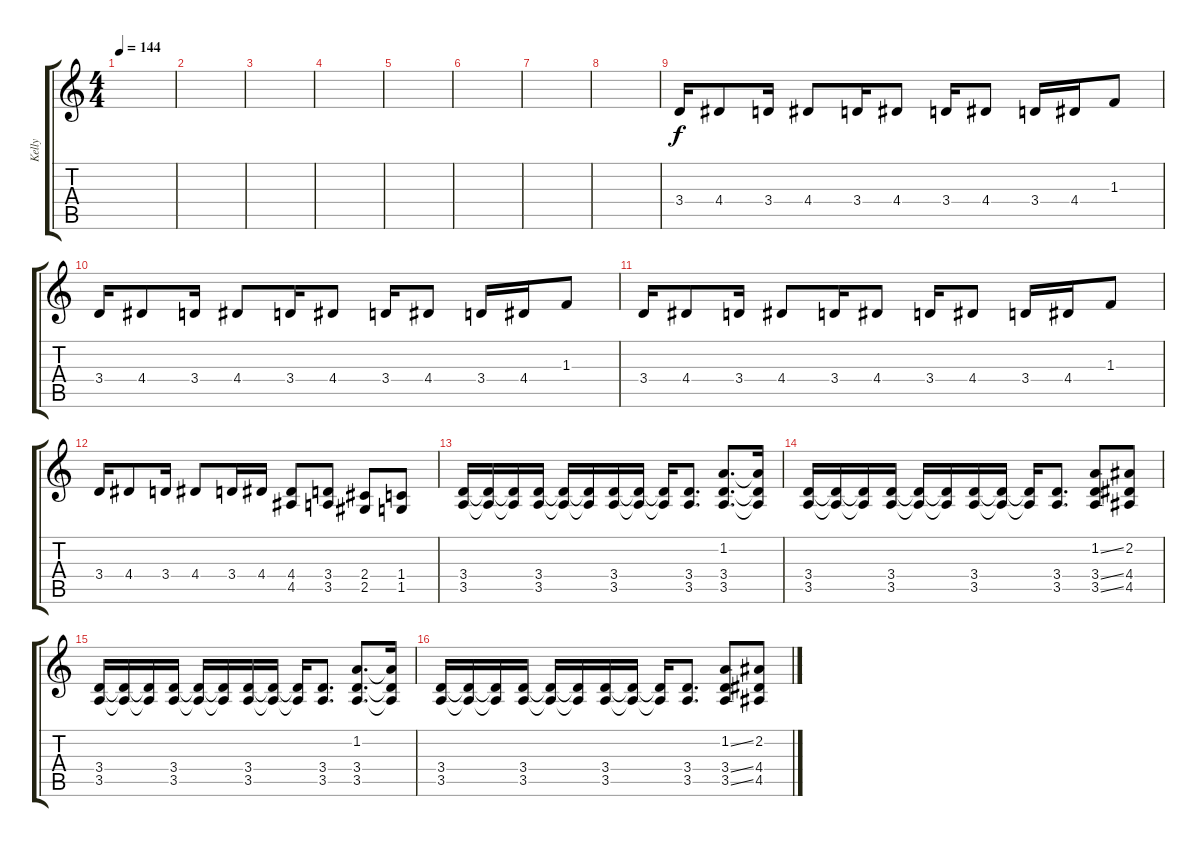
\track ("Kelly" "Kelly") {mute instrument overdrivenguitar}
\staff {score tabs}
\tuning (Db4 Ab3 E3 B2 Gb2 B1) {hide}
\ts (4 4)
\tempo 144
\clef g2
\ks c
|
|
|
|
|
|
|
|
3.4.16{volume 13 balance 0 instrument overdrivenguitar} 4.4.8 3.4.16 4.4.8 3.4.16 4.4.8 3.4.16 4.4.8 3.4.16 4.4.16 1.3.8 |
3.4.16 4.4.8 3.4.16 4.4.8 3.4.16 4.4.8 3.4.16 4.4.8 3.4.16 4.4.16 1.3.8 |
3.4.16{volume 13 balance 16 instrument overdrivenguitar} 4.4.8 3.4.16 4.4.8 3.4.16 4.4.8 3.4.16 4.4.8 3.4.16 4.4.16 1.3.8 |
3.4.16 4.4.8 3.4.16 4.4.8 3.4.16 4.4.16 (4.4 4.5).8{volume 13 balance 8 instrument overdrivenguitar} (3.4 3.5).8 (2.4 2.5).8 (1.4 1.5).8 |
(3.4 3.5).16 (3.4{t} 3.5{t}).16 (3.4{t} 3.5{t}).16 (3.4 3.5).16 (3.4{t} 3.5{t}).16 (3.4{t} 3.5{t}).16 (3.4 3.5).16 (3.4{t} 3.5{t}).16 (3.4{t} 3.5{t}).16 (3.4 3.5).8{d} (1.2 3.4 3.5).8{d} (1.2{t} 3.4{t} 3.5{t}).16 |
(3.4 3.5).16 (3.4{t} 3.5{t}).16 (3.4{t} 3.5{t}).16 (3.4 3.5).16 (3.4{t} 3.5{t}).16 (3.4{t} 3.5{t}).16 (3.4 3.5).16 (3.4{t} 3.5{t}).16 (3.4{t} 3.5{t}).16 (3.4 3.5).8{d} (1.2{ss} 3.4{ss} 3.5{ss}).8 (2.2 4.4 4.5).8 |
(3.4 3.5).16 (3.4{t} 3.5{t}).16 (3.4{t} 3.5{t}).16 (3.4 3.5).16 (3.4{t} 3.5{t}).16 (3.4{t} 3.5{t}).16 (3.4 3.5).16 (3.4{t} 3.5{t}).16 (3.4{t} 3.5{t}).16 (3.4 3.5).8{d} (1.2 3.4 3.5).8{d} (1.2{t} 3.4{t} 3.5{t}).16 |
(3.4 3.5).16 (3.4{t} 3.5{t}).16 (3.4{t} 3.5{t}).16 (3.4 3.5).16 (3.4{t} 3.5{t}).16 (3.4{t} 3.5{t}).16 (3.4 3.5).16 (3.4{t} 3.5{t}).16 (3.4{t} 3.5{t}).16 (3.4 3.5).8{d} (1.2{ss} 3.4{ss} 3.5{ss}).8 (2.2 4.4 4.5).8
